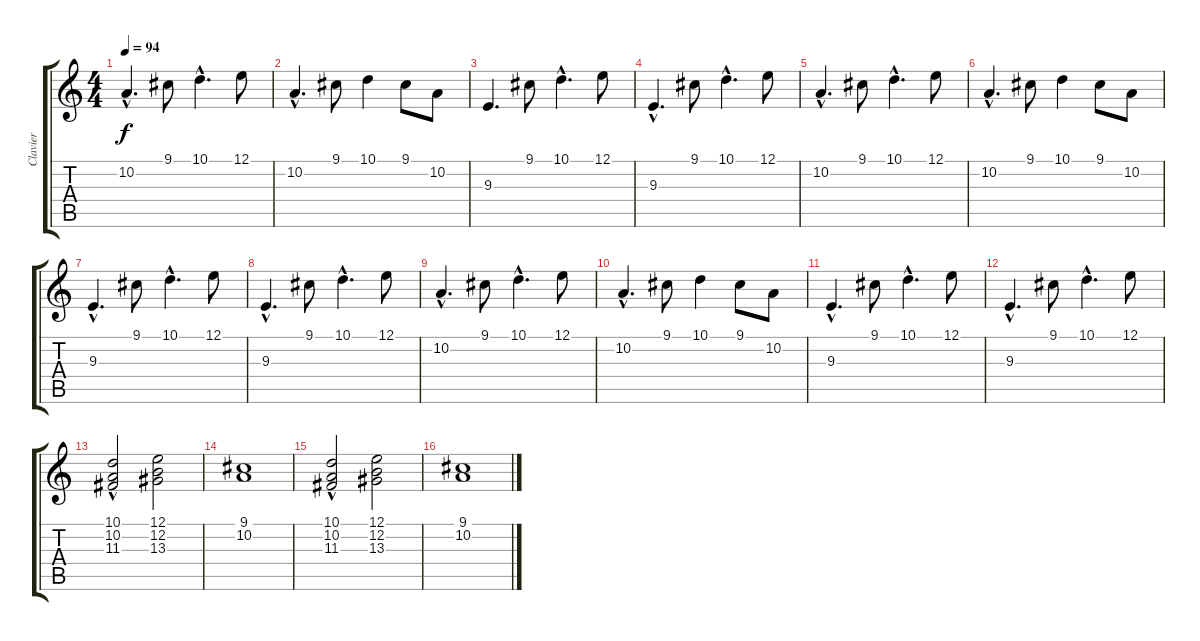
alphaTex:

\track ("Clavier" "Clavier") {instrument choiraahs}
\staff {score tabs}
\tuning (E4 B3 G3 D3 A2 E2) {hide}
\ts (4 4)
\tempo 94
\clef g2
\ks c
10.2{hac}.4{d dy f} 9.1.8 10.1{hac}.4{d} 12.1.8 |
10.2{hac}.4{d} 9.1.8 10.1.4 9.1.8 10.2.8 |
9.3.4{d} 9.1.8 10.1{hac}.4{d} 12.1.8 |
9.3{hac}.4{d} 9.1.8 10.1{hac}.4{d} 12.1.8 |
10.2{hac}.4{d} 9.1.8 10.1{hac}.4{d} 12.1.8 |
10.2{hac}.4{d} 9.1.8 10.1.4 9.1.8 10.2.8 |
9.3{hac}.4{d} 9.1.8 10.1{hac}.4{d} 12.1.8 |
9.3{hac}.4{d} 9.1.8 10.1{hac}.4{d} 12.1.8 |
10.2{hac}.4{d} 9.1.8 10.1{hac}.4{d} 12.1.8 |
10.2{hac}.4{d} 9.1.8 10.1.4 9.1.8 10.2.8 |
9.3{hac}.4{d} 9.1.8 10.1{hac}.4{d} 12.1.8 |
9.3{hac}.4{d} 9.1.8 10.1{hac}.4{d} 12.1.8 |
(10.1 10.2{hac} 11.3).2 (12.1 12.2 13.3).2 |
(9.1 10.2).1 |
(10.1 10.2{hac} 11.3).2 (12.1 12.2 13.3).2 |
(9.1 10.2).1
